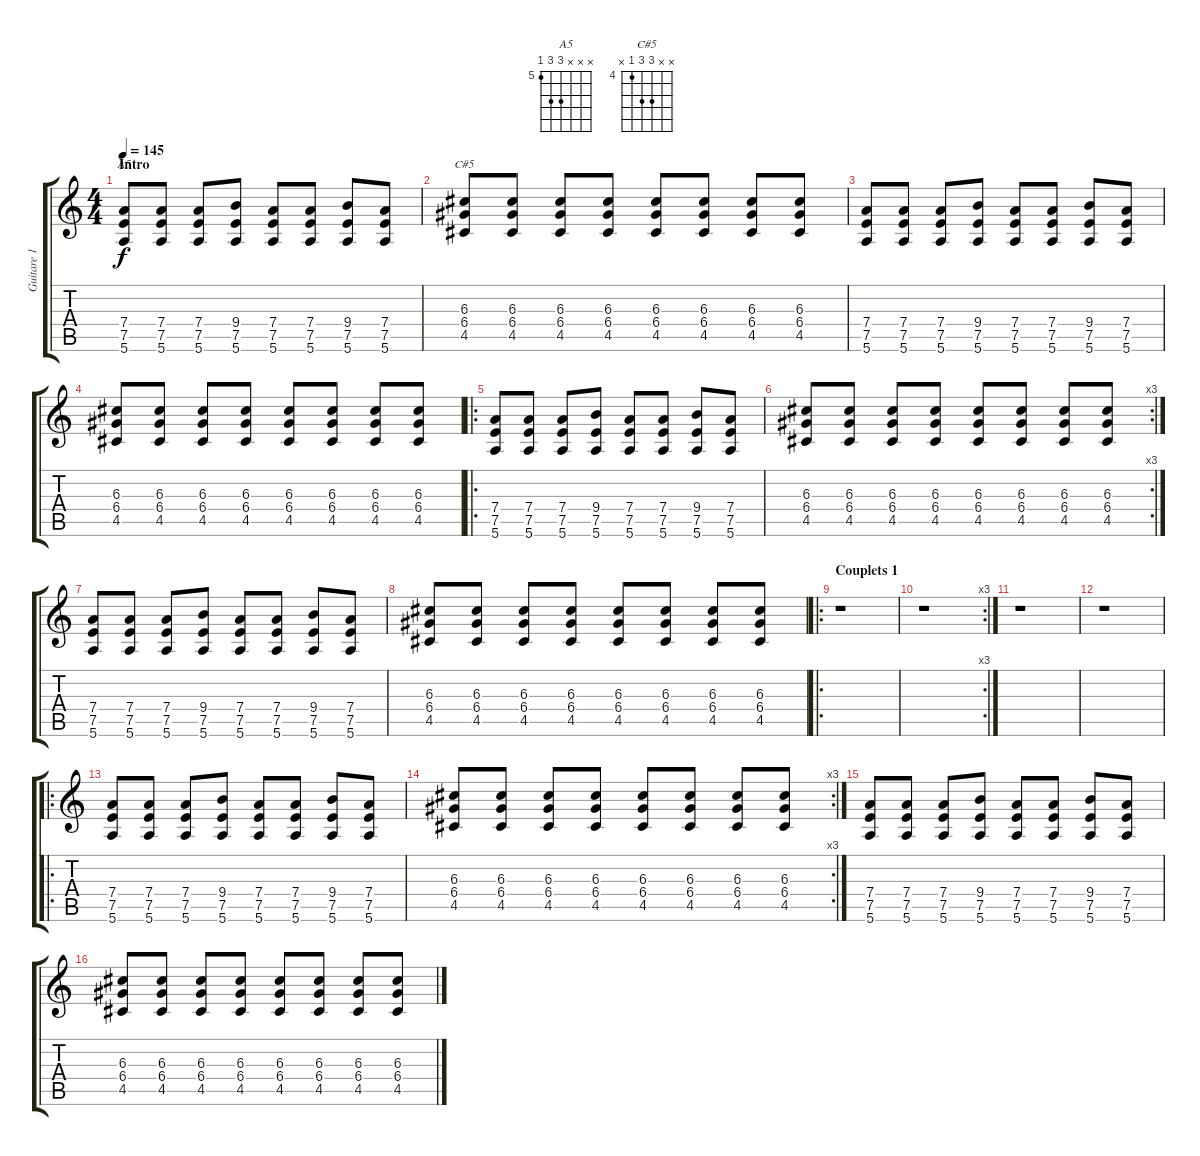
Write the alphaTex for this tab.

\track ("Guitare 1" "Guitare 1") {instrument distortionguitar}
\staff {score tabs}
\tuning (E4 B3 G3 D3 A2 E2) {hide}
\chord ("A5" x x x 7 7 5) {firstfret 5}
\chord ("C#5" x x 6 6 4 x) {firstfret 4}
\ts (4 4)
\section ("" "Intro")
\tempo 145
\clef g2
\ks c
(7.4 7.5 5.6).8{ch "A5" dy f volume 10 instrument distortionguitar} (7.4 7.5 5.6).8 (7.4 7.5 5.6).8 (9.4 7.5 5.6).8 (7.4 7.5 5.6).8 (7.4 7.5 5.6).8 (9.4 7.5 5.6).8 (7.4 7.5 5.6).8 |
(6.3 6.4 4.5).8{ch "C#5"} (6.3 6.4 4.5).8 (6.3 6.4 4.5).8 (6.3 6.4 4.5).8 (6.3 6.4 4.5).8 (6.3 6.4 4.5).8 (6.3 6.4 4.5).8 (6.3 6.4 4.5).8 |
(7.4 7.5 5.6).8 (7.4 7.5 5.6).8 (7.4 7.5 5.6).8 (9.4 7.5 5.6).8 (7.4 7.5 5.6).8 (7.4 7.5 5.6).8 (9.4 7.5 5.6).8 (7.4 7.5 5.6).8 |
(6.3 6.4 4.5).8 (6.3 6.4 4.5).8 (6.3 6.4 4.5).8 (6.3 6.4 4.5).8 (6.3 6.4 4.5).8 (6.3 6.4 4.5).8 (6.3 6.4 4.5).8 (6.3 6.4 4.5).8 |
\ro
(7.4 7.5 5.6).8{volume 16} (7.4 7.5 5.6).8 (7.4 7.5 5.6).8 (9.4 7.5 5.6).8 (7.4 7.5 5.6).8 (7.4 7.5 5.6).8 (9.4 7.5 5.6).8 (7.4 7.5 5.6).8 |
\rc 3
(6.3 6.4 4.5).8 (6.3 6.4 4.5).8 (6.3 6.4 4.5).8 (6.3 6.4 4.5).8 (6.3 6.4 4.5).8 (6.3 6.4 4.5).8 (6.3 6.4 4.5).8 (6.3 6.4 4.5).8 |
(7.4 7.5 5.6).8 (7.4 7.5 5.6).8 (7.4 7.5 5.6).8 (9.4 7.5 5.6).8 (7.4 7.5 5.6).8 (7.4 7.5 5.6).8 (9.4 7.5 5.6).8 (7.4 7.5 5.6).8 |
(6.3 6.4 4.5).8 (6.3 6.4 4.5).8 (6.3 6.4 4.5).8 (6.3 6.4 4.5).8 (6.3 6.4 4.5).8 (6.3 6.4 4.5).8 (6.3 6.4 4.5).8 (6.3 6.4 4.5).8 |
\ro
\section ("" "Couplets 1")
r.1 |
\rc 3
r.1 |
r.1 |
r.1 |
\ro
(7.4 7.5 5.6).8 (7.4 7.5 5.6).8 (7.4 7.5 5.6).8 (9.4 7.5 5.6).8 (7.4 7.5 5.6).8 (7.4 7.5 5.6).8 (9.4 7.5 5.6).8 (7.4 7.5 5.6).8 |
\rc 3
(6.3 6.4 4.5).8 (6.3 6.4 4.5).8 (6.3 6.4 4.5).8 (6.3 6.4 4.5).8 (6.3 6.4 4.5).8 (6.3 6.4 4.5).8 (6.3 6.4 4.5).8 (6.3 6.4 4.5).8 |
(7.4 7.5 5.6).8 (7.4 7.5 5.6).8 (7.4 7.5 5.6).8 (9.4 7.5 5.6).8 (7.4 7.5 5.6).8 (7.4 7.5 5.6).8 (9.4 7.5 5.6).8 (7.4 7.5 5.6).8 |
(6.3 6.4 4.5).8 (6.3 6.4 4.5).8 (6.3 6.4 4.5).8 (6.3 6.4 4.5).8 (6.3 6.4 4.5).8 (6.3 6.4 4.5).8 (6.3 6.4 4.5).8 (6.3 6.4 4.5).8
